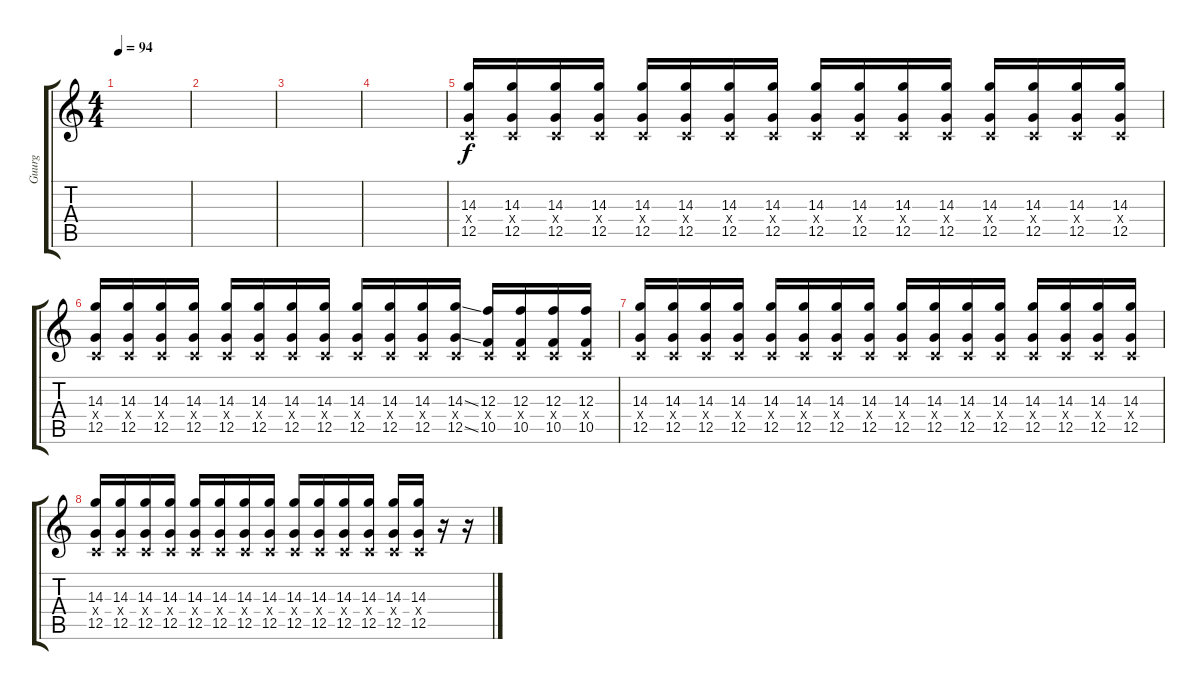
\track ("Guurg" "Guurg") {instrument distortionguitar}
\staff {score tabs}
\tuning (D4 A3 F3 C3 G2 C2) {hide}
\ts (4 4)
\tempo 94
\clef g2
\ks c
|
|
|
|
(14.3 0.4{x} 12.5).16 (14.3 0.4{x} 12.5).16 (14.3 0.4{x} 12.5).16 (14.3 0.4{x} 12.5).16 (14.3 0.4{x} 12.5).16 (14.3 0.4{x} 12.5).16 (14.3 0.4{x} 12.5).16 (14.3 0.4{x} 12.5).16 (14.3 0.4{x} 12.5).16 (14.3 0.4{x} 12.5).16 (14.3 0.4{x} 12.5).16 (14.3 0.4{x} 12.5).16 (14.3 0.4{x} 12.5).16 (14.3 0.4{x} 12.5).16 (14.3 0.4{x} 12.5).16 (14.3 0.4{x} 12.5).16 |
(14.3 0.4{x} 12.5).16 (14.3 0.4{x} 12.5).16 (14.3 0.4{x} 12.5).16 (14.3 0.4{x} 12.5).16 (14.3 0.4{x} 12.5).16 (14.3 0.4{x} 12.5).16 (14.3 0.4{x} 12.5).16 (14.3 0.4{x} 12.5).16 (14.3 0.4{x} 12.5).16 (14.3 0.4{x} 12.5).16 (14.3 0.4{x} 12.5).16 (14.3{ss} 0.4{x} 12.5{ss}).16 (12.3 0.4{x} 10.5).16 (12.3 0.4{x} 10.5).16 (12.3 0.4{x} 10.5).16 (12.3 0.4{x} 10.5).16 |
(14.3 0.4{x} 12.5).16 (14.3 0.4{x} 12.5).16 (14.3 0.4{x} 12.5).16 (14.3 0.4{x} 12.5).16 (14.3 0.4{x} 12.5).16 (14.3 0.4{x} 12.5).16 (14.3 0.4{x} 12.5).16 (14.3 0.4{x} 12.5).16 (14.3 0.4{x} 12.5).16 (14.3 0.4{x} 12.5).16 (14.3 0.4{x} 12.5).16 (14.3 0.4{x} 12.5).16 (14.3 0.4{x} 12.5).16 (14.3 0.4{x} 12.5).16 (14.3 0.4{x} 12.5).16 (14.3 0.4{x} 12.5).16 |
(14.3 0.4{x} 12.5).16 (14.3 0.4{x} 12.5).16 (14.3 0.4{x} 12.5).16 (14.3 0.4{x} 12.5).16 (14.3 0.4{x} 12.5).16 (14.3 0.4{x} 12.5).16 (14.3 0.4{x} 12.5).16 (14.3 0.4{x} 12.5).16 (14.3 0.4{x} 12.5).16 (14.3 0.4{x} 12.5).16 (14.3 0.4{x} 12.5).16 (14.3 0.4{x} 12.5).16 (14.3 0.4{x} 12.5).16 (14.3 0.4{x} 12.5).16 r.16 r.16
